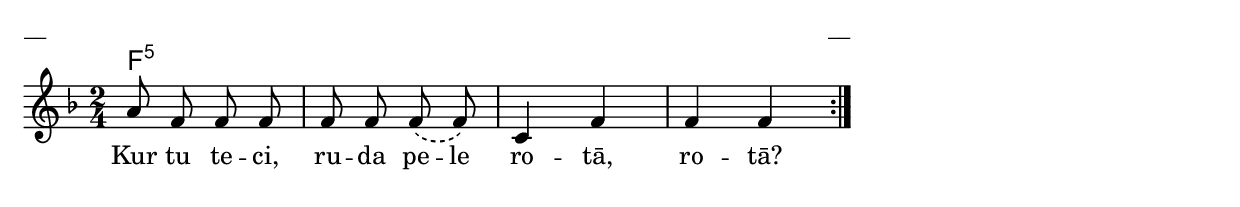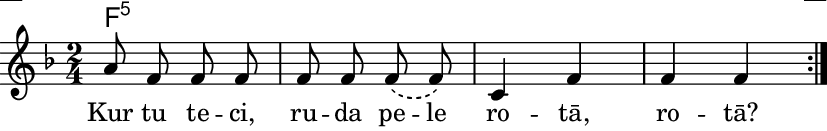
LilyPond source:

\version "2.13.18"
#(ly:set-option 'crop #t)

%\header {
%    title = "Kur tu teci ruda pele?",AA lapas, Jāņi
%}
\paper {
line-width = 14\cm
left-margin = 0.4\cm
between-system-padding = 0.1\cm
between-system-space = 0.1\cm
}
\layout {
indent = #0
ragged-last = ##f
}

chordsA = \chordmode {
\time 2/4
f2:5 | f2:5 | f2:5 | f2:5 |
}


voiceA = \relative c' {
\clef "treble"
\key f \major
\time 2/4
\repeat volta 2 {
a'8 f f f |
\phrasingSlurDashed
f8 f f\( f\) |
c4 f |
f4 f |
}
} 

lyricA = \lyricmode {
Kur tu te -- ci, ru -- da pe -- le ro -- tā, ro -- tā?
} 

fullScore = <<
\new ChordNames { 
\set chordChanges = ##t
\chordsA 
}
\new Staff {
<<
\new Voice = "voiceA" { \oneVoice \autoBeamOff \voiceA }
\new Lyrics \lyricsto "voiceA" \lyricA
>>
}
>>

\score {
\fullScore
\header { piece = "__" opus = "__" }
}
\markup { \with-color #(x11-color 'white) \sans \smaller "__" }
\score {
\unfoldRepeats
\fullScore
\midi {
\context { \Staff \remove "Staff_performer" }
\context { \Voice \consists "Staff_performer" }
}
}


